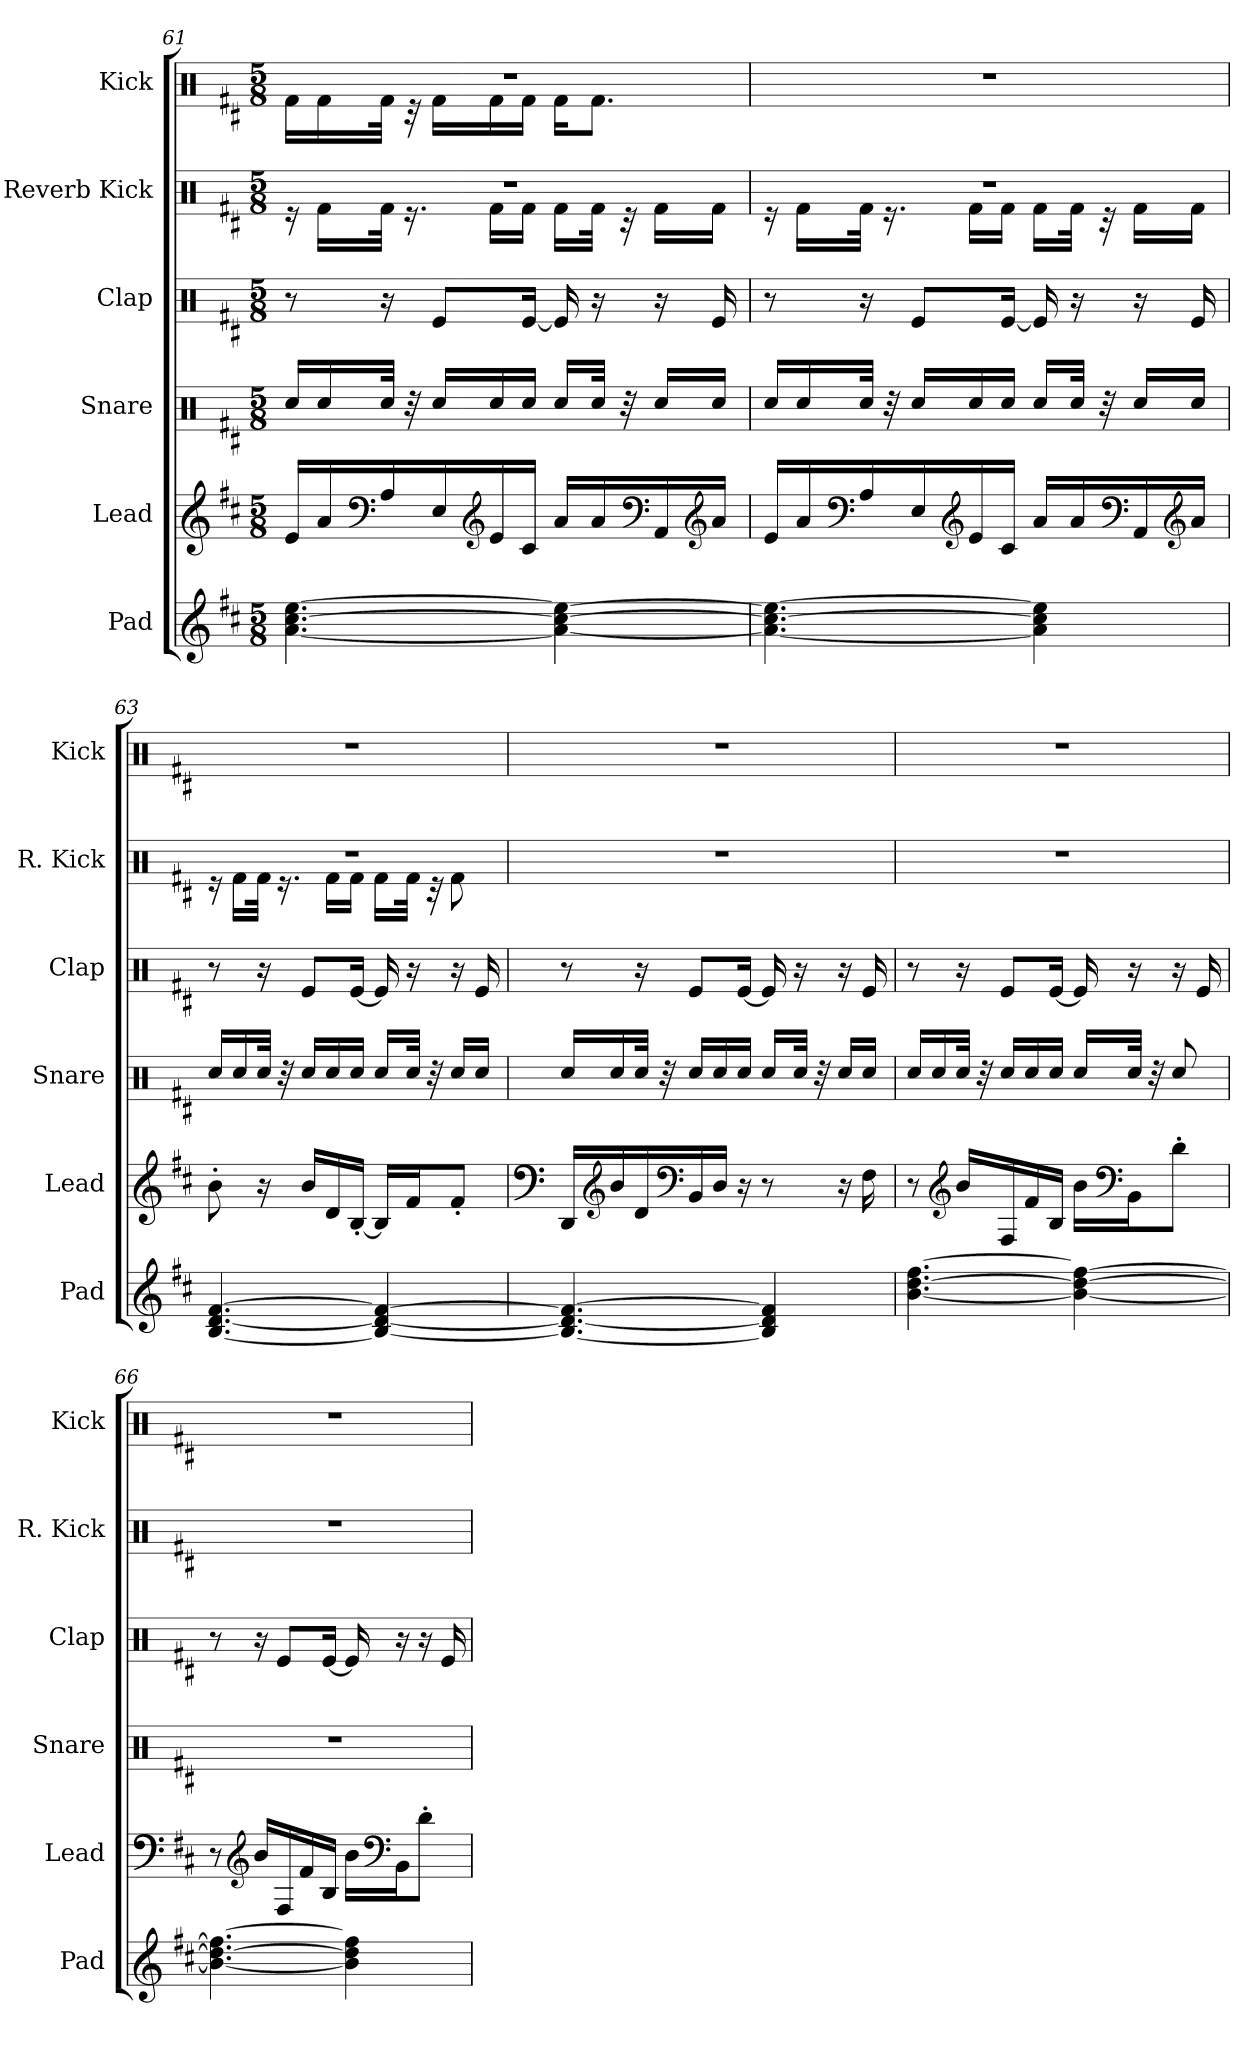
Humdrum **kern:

**kern	**kern	**kern	**kern	**kern	**kern
*part6	*part5	*part4	*part3	*part2	*part1
*staff6	*staff5	*staff4	*staff3	*staff2	*staff1
*I"Pad	*I"Lead	*I"Snare	*I"Clap	*I"Reverb Kick	*I"Kick
*I'Pad	*I'Lead	*I'Snare	*I'Clap	*I'R. Kick	*I'Kick
!!LO:PB:g=z
*clefG2	*clefG2	*clefX	*clefX	*clefX	*clefX
*k[f#c#]	*k[f#c#]	*k[f#c#]	*k[f#c#]	*k[f#c#]	*k[f#c#]
*M5/8	*M5/8	*M5/8	*M5/8	*M5/8	*M5/8
=61	=61	=61	=61	=61	=61
*	*	*	*	*^	*^
[4.a\ [4.cc#\ [4.ee\	16e/LL	16Rcc/LL	8r	8%5r	16r	8%5r	16Rf\LL
.	16a/	16Rcc/	.	.	16Rf\LL	.	16Rf\
*	*clefF4	*	*	*	*	*	*
.	16A/	32Rcc/JJk	16r	.	32Rf\JJk	.	32Rf\JJk
.	.	32r	.	.	16.r	.	32r
.	16E/	16Rcc/LL	8Re/L	.	.	.	16Rf\LL
*	*clefG2	*	*	*	*	*	*
.	16e/	16Rcc/	.	.	16Rf\LL	.	16Rf\
.	16c#/JJ	16Rcc/JJ	[16Re/Jk	.	16Rf\JJ	.	16Rf\JJ
4a\_ 4cc#\_ 4ee\_	16a/LL	16Rcc/LL	16Re/]	.	16Rf\LL	.	16Rf\KL
.	16a/	32Rcc/JJk	16r	.	32Rf\JJk	.	8.Rf\J
.	.	32r	.	.	32r	.	.
*	*clefF4	*	*	*	*	*	*
.	16AA/	16Rcc/LL	16r	.	16Rf\LL	.	.
*	*clefG2	*	*	*	*	*	*
.	16a/JJ	16Rcc/JJ	16Re/	.	16Rf\JJ	.	.
*	*	*	*	*	*	*v	*v
=62	=62	=62	=62	=62	=62	=62
4.a\_ 4.cc#\_ 4.ee\_	16e/LL	16Rcc/LL	8r	8%5r	16r	8%5r
.	16a/	16Rcc/	.	.	16Rf\LL	.
*	*clefF4	*	*	*	*	*
.	16A/	32Rcc/JJk	16r	.	32Rf\JJk	.
.	.	32r	.	.	16.r	.
.	16E/	16Rcc/LL	8Re/L	.	.	.
*	*clefG2	*	*	*	*	*
.	16e/	16Rcc/	.	.	16Rf\LL	.
.	16c#/JJ	16Rcc/JJ	[16Re/Jk	.	16Rf\JJ	.
4a\] 4cc#\] 4ee\]	16a/LL	16Rcc/LL	16Re/]	.	16Rf\LL	.
.	16a/	32Rcc/JJk	16r	.	32Rf\JJk	.
.	.	32r	.	.	32r	.
*	*clefF4	*	*	*	*	*
.	16AA/	16Rcc/LL	16r	.	16Rf\LL	.
*	*clefG2	*	*	*	*	*
.	16a/JJ	16Rcc/JJ	16Re/	.	16Rf\JJ	.
!!LO:LB:g=z
=63	=63	=63	=63	=63	=63	=63
[4.B/ [4.d/ [4.f#/	8b'\	16Rcc/LL	8r	8%5r	16r	8%5r
.	.	16Rcc/	.	.	16Rf\LL	.
.	16r	32Rcc/JJk	16r	.	32Rf\JJk	.
.	.	32r	.	.	16.r	.
.	16b/LL	16Rcc/LL	8Re/L	.	.	.
.	16d/	16Rcc/	.	.	16Rf\LL	.
.	[16B'/JJ	16Rcc/JJ	[16Re/Jk	.	16Rf\JJ	.
4B/_ 4d/_ 4f#/_	16B/LL]	16Rcc/LL	16Re/]	.	16Rf\LL	.
.	16f#/J	32Rcc/JJk	16r	.	32Rf\JJk	.
.	.	32r	.	.	32r	.
.	8f#'/J	16Rcc/LL	16r	.	8Rf\	.
.	.	16Rcc/JJ	16Re/	.	.	.
*	*	*	*	*v	*v	*
=64	=64	=64	=64	=64	=64
*	*clefF4	*	*	*	*
4.B/_ 4.d/_ 4.f#/_	16DD/LL	16Rcc/LL	8r	8%5r	8%5r
*	*clefG2	*	*	*	*
.	16b/	16Rcc/	.	.	.
.	16d/	32Rcc/JJk	16r	.	.
.	.	32r	.	.	.
*	*clefF4	*	*	*	*
.	16BB/	16Rcc/LL	8Re/L	.	.
.	16D/JJ	16Rcc/	.	.	.
.	16r	16Rcc/JJ	[16Re/Jk	.	.
4B/] 4d/] 4f#/]	8r	16Rcc/LL	16Re/]	.	.
.	.	32Rcc/JJk	16r	.	.
.	.	32r	.	.	.
.	16r	16Rcc/LL	16r	.	.
.	16F#\	16Rcc/JJ	16Re/	.	.
!!LO:PB:g=z
=65	=65	=65	=65	=65	=65
[4.b\ [4.dd\ [4.ff#\	8r	16Rcc/LL	8r	8%5r	8%5r
.	.	16Rcc/	.	.	.
*	*clefG2	*	*	*	*
.	16b/LL	32Rcc/JJk	16r	.	.
.	.	32r	.	.	.
.	16F#/	16Rcc/LL	8Re/L	.	.
.	16f#/	16Rcc/	.	.	.
.	16B/JJ	16Rcc/JJ	[16Re/Jk	.	.
4b\_ 4dd\_ 4ff#\_	16b\LL	16Rcc/LL	16Re/]	.	.
*	*clefF4	*	*	*	*
.	16BB\J	32Rcc/JJk	16r	.	.
.	.	32r	.	.	.
.	8d'\J	8Rcc/	16r	.	.
.	.	.	16Re/	.	.
=66	=66	=66	=66	=66	=66
4.b\_ 4.dd\_ 4.ff#\_	8r	8%5r	8r	8%5r	8%5r
*	*clefG2	*	*	*	*
.	16b/LL	.	16r	.	.
.	16F#/	.	8Re/L	.	.
.	16f#/	.	.	.	.
.	16B/JJ	.	[16Re/Jk	.	.
4b\] 4dd\] 4ff#\]	16b\LL	.	16Re/]	.	.
*	*clefF4	*	*	*	*
.	16BB\J	.	16r	.	.
.	8d'\J	.	16r	.	.
.	.	.	16Re/	.	.
=	=	=	=	=	=
*-	*-	*-	*-	*-	*-
